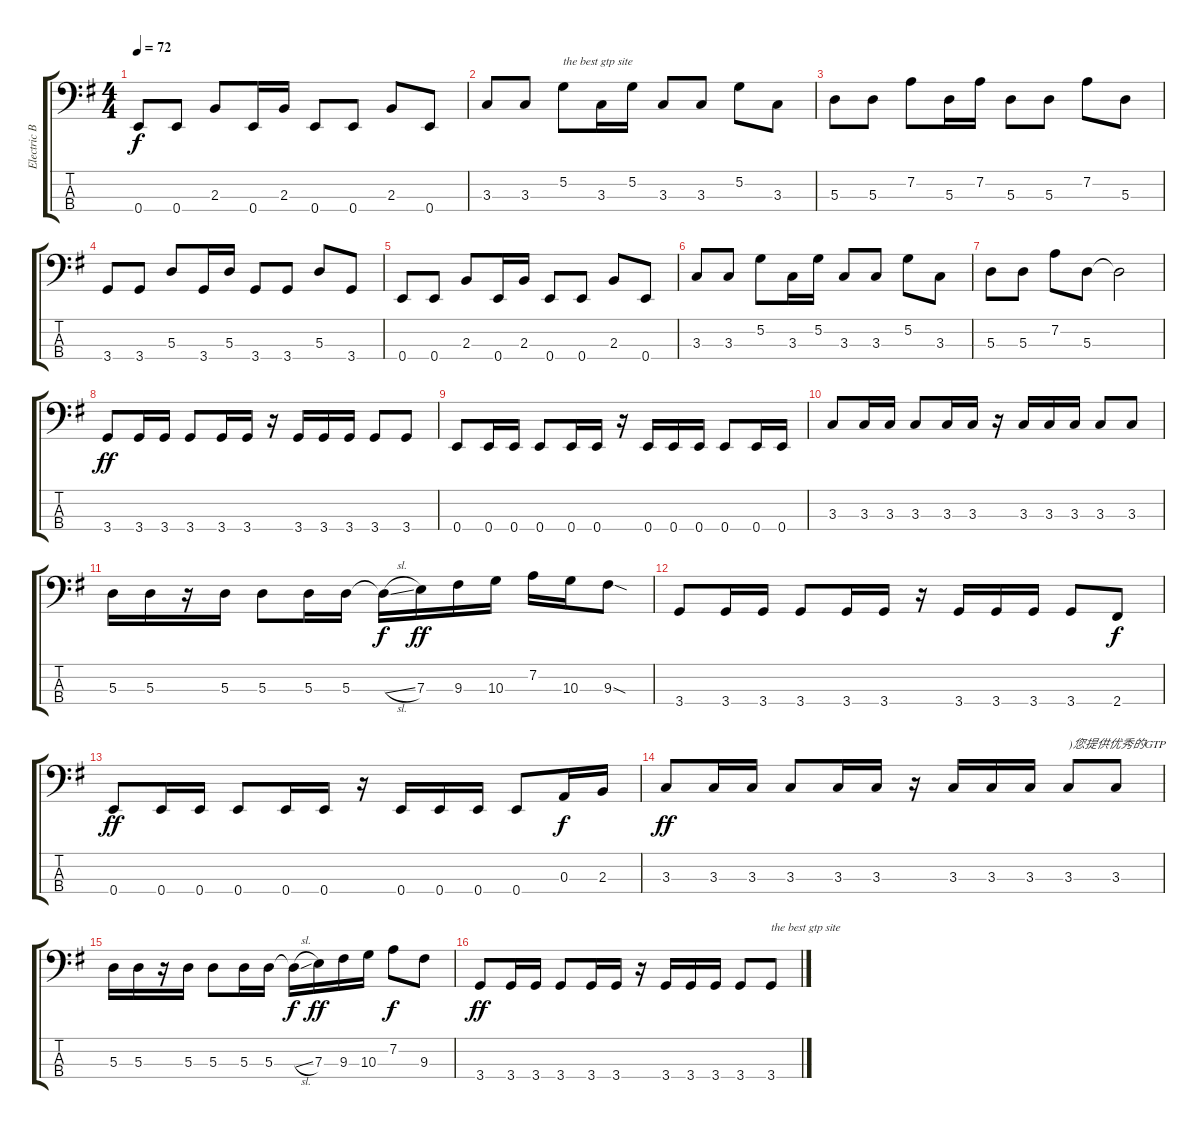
\track ("Electric Bass" "Electric B") {instrument electricbassfinger}
\staff {score tabs}
\tuning (G2 D2 A1 E1) {hide}
\ts (4 4)
\tempo 72
\clef f4
\ks g
0.4.8{dy f} 0.4.8 2.3.8 0.4.16 2.3.16 0.4.8 0.4.8 2.3.8 0.4.8 |
3.3.8 3.3.8 5.2.8{txt "the best gtp site"} 3.3.16 5.2.16 3.3.8 3.3.8 5.2.8 3.3.8 |
5.3.8 5.3.8 7.2.8 5.3.16 7.2.16 5.3.8 5.3.8 7.2.8 5.3.8 |
3.4.8 3.4.8 5.3.8 3.4.16 5.3.16 3.4.8 3.4.8 5.3.8 3.4.8 |
0.4.8 0.4.8 2.3.8 0.4.16 2.3.16 0.4.8 0.4.8 2.3.8 0.4.8 |
3.3.8 3.3.8 5.2.8 3.3.16 5.2.16 3.3.8 3.3.8 5.2.8 3.3.8 |
5.3.8 5.3.8 7.2.8 5.3.8 5.3{t}.2 |
3.4.8{dy ff} 3.4.16 3.4.16 3.4.8 3.4.16 3.4.16 r.16 3.4.16 3.4.16 3.4.16 3.4.8 3.4.8 |
0.4.8 0.4.16 0.4.16 0.4.8 0.4.16 0.4.16 r.16 0.4.16 0.4.16 0.4.16 0.4.8 0.4.16 0.4.16 |
3.3.8 3.3.16 3.3.16 3.3.8 3.3.16 3.3.16 r.16 3.3.16 3.3.16 3.3.16 3.3.8 3.3.8 |
5.3.16 5.3.16 r.16 5.3.16 5.3.8 5.3.16 5.3.16 5.3{sl t}.16{dy f} 7.3.16{dy ff} 9.3.16 10.3.16 7.2.16 10.3.16 9.3{sod}.8 |
3.4.8 3.4.16 3.4.16 3.4.8 3.4.16 3.4.16 r.16 3.4.16 3.4.16 3.4.16 3.4.8 2.4.8{dy f} |
0.4.8{dy ff} 0.4.16 0.4.16 0.4.8 0.4.16 0.4.16 r.16 0.4.16 0.4.16 0.4.16 0.4.8 0.3.16{dy f} 2.3.16 |
3.3.8{dy ff} 3.3.16 3.3.16 3.3.8 3.3.16 3.3.16 r.16 3.3.16 3.3.16 3.3.16 3.3.8{txt ")您提供优秀的GTP"} 3.3.8 |
5.3.16 5.3.16 r.16 5.3.16 5.3.8 5.3.16 5.3.16 5.3{sl t}.16{dy f} 7.3.16{dy ff} 9.3.16 10.3.16 7.2.8{dy f} 9.3.8 |
3.4.8{dy ff} 3.4.16 3.4.16 3.4.8 3.4.16 3.4.16 r.16 3.4.16 3.4.16 3.4.16 3.4.8 3.4.8{txt "the best gtp site"}
